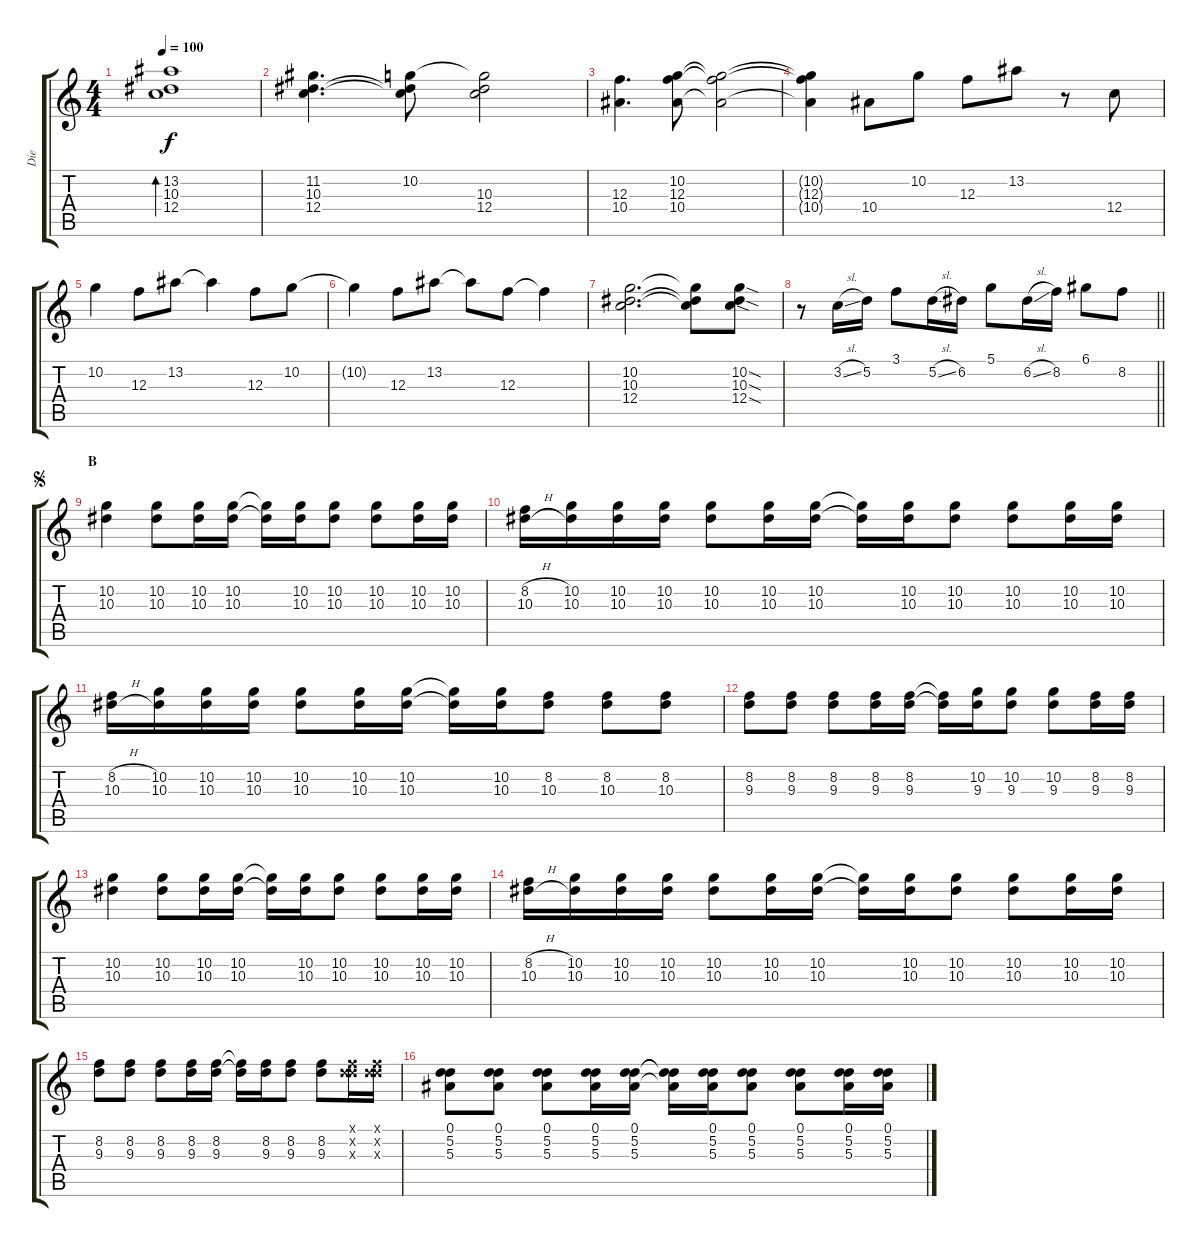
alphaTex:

\track ("Die" "Die") {instrument acousticguitarsteel}
\staff {score tabs}
\tuning (D4 A3 F3 C3 G2 D2) {hide}
\ts (4 4)
\tempo 100
\clef g2
\ks c
(13.2 10.3 12.4).1{bd 480 dy f} |
(11.2 10.3 12.4).4{d} (10.2 10.3{t} 12.4{t}).8 (10.2{t} 10.3 12.4).2 |
(12.3 10.4).4{d} (10.2 12.3 10.4).8 (10.2{t} 12.3{t} 10.4{t}).2 |
(10.2{t} 12.3{t} 10.4{t}).4 10.4.8 10.2.8 12.3.8 13.2.8 r.8 12.4.8 |
10.2.4 12.3.8 13.2.8 13.2{t}.4 12.3.8 10.2.8 |
10.2{t}.4 12.3.8 13.2.8 13.2{t}.8 12.3.8 12.3{t}.4 |
(10.2 10.3 12.4).2{d} (10.2{t} 10.3{t} 12.4{t}).8 (10.2{sod} 10.3{sod} 12.4{sod}).8 |
\barLineRight lightlight
r.8 3.2{sl}.16 5.2.16 3.1.8 5.2{sl}.16 6.2.16 5.1.8 6.2{sl}.16 8.2.16 6.1.8 8.2.8 |
\section ("" "B")
\jump segno
(10.2 10.3).4 (10.2 10.3).8 (10.2 10.3).16 (10.2 10.3).16 (10.2{t} 10.3{t}).16 (10.2 10.3).16 (10.2 10.3).8 (10.2 10.3).8 (10.2 10.3).16 (10.2 10.3).16 |
(8.2{h} 10.3{h}).16 (10.2 10.3).16 (10.2 10.3).16 (10.2 10.3).16 (10.2 10.3).8 (10.2 10.3).16 (10.2 10.3).16 (10.2{t} 10.3{t}).16 (10.2 10.3).16 (10.2 10.3).8 (10.2 10.3).8 (10.2 10.3).16 (10.2 10.3).16 |
(8.2{h} 10.3{h}).16 (10.2 10.3).16 (10.2 10.3).16 (10.2 10.3).16 (10.2 10.3).8 (10.2 10.3).16 (10.2 10.3).16 (10.2{t} 10.3{t}).16 (10.2 10.3).16 (8.2 10.3).8 (8.2 10.3).8 (8.2 10.3).8 |
(8.2 9.3).8 (8.2 9.3).8 (8.2 9.3).8 (8.2 9.3).16 (8.2 9.3).16 (8.2{t} 9.3{t}).16 (10.2 9.3).16 (10.2 9.3).8 (10.2 9.3).8 (8.2 9.3).16 (8.2 9.3).16 |
(10.2 10.3).4 (10.2 10.3).8 (10.2 10.3).16 (10.2 10.3).16 (10.2{t} 10.3{t}).16 (10.2 10.3).16 (10.2 10.3).8 (10.2 10.3).8 (10.2 10.3).16 (10.2 10.3).16 |
(8.2{h} 10.3{h}).16 (10.2 10.3).16 (10.2 10.3).16 (10.2 10.3).16 (10.2 10.3).8 (10.2 10.3).16 (10.2 10.3).16 (10.2{t} 10.3{t}).16 (10.2 10.3).16 (10.2 10.3).8 (10.2 10.3).8 (10.2 10.3).16 (10.2 10.3).16 |
(8.2 9.3).8 (8.2 9.3).8 (8.2 9.3).8 (8.2 9.3).16 (8.2 9.3).16 (8.2{t} 9.3{t}).16 (8.2 9.3).16 (8.2 9.3).8 (8.2 9.3).8 (0.1{x} 8.2{x} 9.3{x}).16 (0.1{x} 8.2{x} 9.3{x}).16 |
(0.1 5.2 5.3).8 (0.1 5.2 5.3).8 (0.1 5.2 5.3).8 (0.1 5.2 5.3).16 (0.1 5.2 5.3).16 (0.1{t} 5.2{t} 5.3{t}).16 (0.1 5.2 5.3).16 (0.1 5.2 5.3).8 (0.1 5.2 5.3).8 (0.1 5.2 5.3).16 (0.1 5.2 5.3).16
